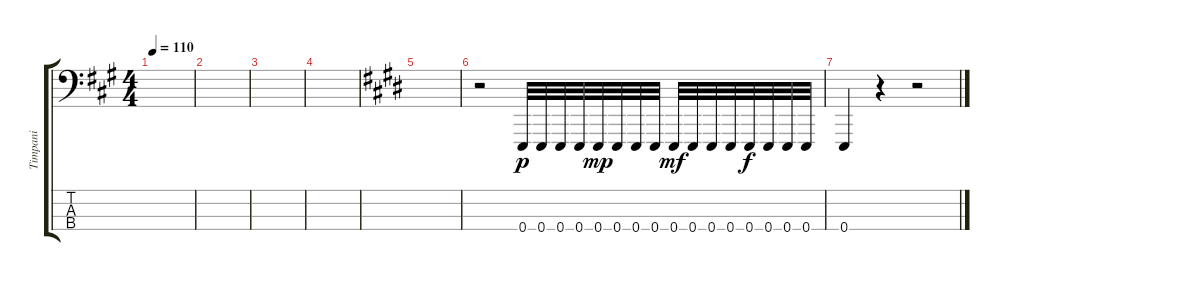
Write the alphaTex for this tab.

\track ("Timpani" "Timpani") {instrument timpani}
\staff {score tabs}
\tuning (G2 D2 A1 E1) {hide}
\ts (4 4)
\tempo 110
\clef f4
\ks f#minor
|
|
|
|
\ks e
|
r.2 0.4.32{dy p} 0.4.32 0.4.32 0.4.32 0.4.32{dy mp} 0.4.32 0.4.32 0.4.32 0.4.32{dy mf} 0.4.32 0.4.32 0.4.32 0.4.32{dy f} 0.4.32 0.4.32 0.4.32 |
0.4.4 r.4 r.2
